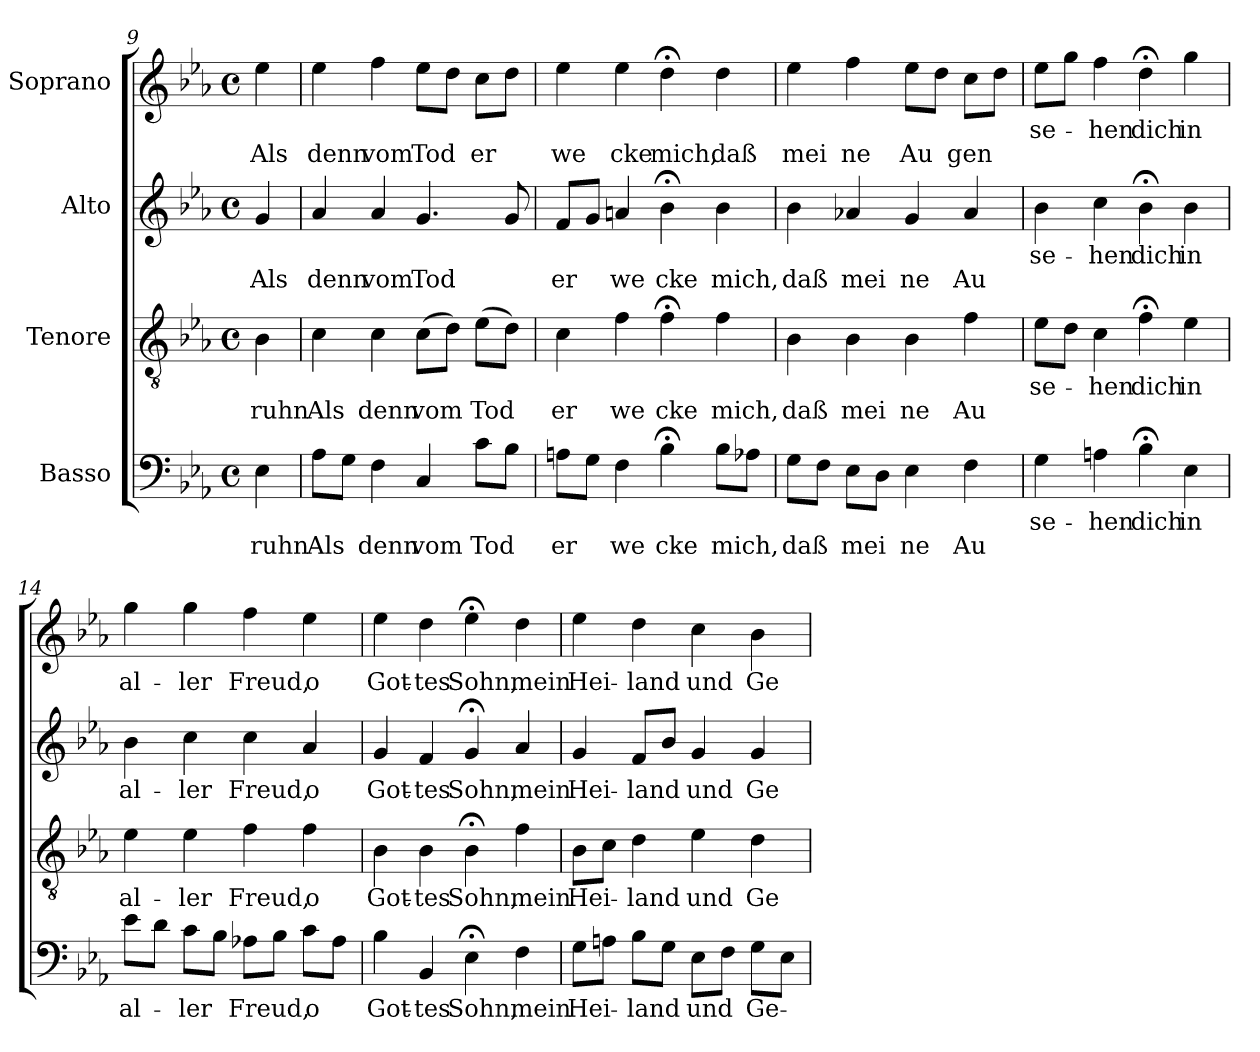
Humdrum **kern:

**kern	**text	**text	**kern	**text	**text	**kern	**text	**text	**kern	**text	**text
*part4	*part4	*part4	*part3	*part3	*part3	*part2	*part2	*part2	*part1	*part1	*part1
*staff4	*staff4	*staff4	*staff3	*staff3	*staff3	*staff2	*staff2	*staff2	*staff1	*staff1	*staff1
*I"Basso	*	*	*I"Tenore	*	*	*I"Alto	*	*	*I"Soprano	*	*
*clefF4	*	*	*clefGv2	*	*	*clefG2	*	*	*clefG2	*	*
*k[b-e-a-]	*	*	*k[b-e-a-]	*	*	*k[b-e-a-]	*	*	*k[b-e-a-]	*	*
*E-:	*	*	*E-:	*	*	*E-:	*	*	*E-:	*	*
*M4/4	*	*	*M4/4	*	*	*M4/4	*	*	*M4/4	*	*
*met(c)	*	*	*met(c)	*	*	*met(c)	*	*	*met(c)	*	*
=9	=9	=9	=9	=9	=9	=9	=9	=9	=9	=9	=9
!	!	!LO:LY:a	!	!	!LO:LY:b	!	!	!LO:LY:a	!	!	!LO:LY:b
4E-\	.	ruhn	4B-\	.	ruhn	4g/	.	Als	4ee-\	.	Als
=10!	=10!	=10!	=10!	=10!	=10!	=10!	=10!	=10!	=10!	=10!	=10!
!	!	!LO:LY:a	!	!	!LO:LY:b	!	!	!LO:LY:a	!	!	!LO:LY:b
8A-\L	.	Als	4c\	.	Als	4a-/	.	denn	4ee-\	.	denn
8G\J	.	.	.	.	.	.	.	.	.	.	.
!	!	!LO:LY:a	!	!	!LO:LY:b	!	!	!LO:LY:a	!	!	!LO:LY:b
4F\	.	denn	4c\	.	denn	4a-/	.	vom	4ff\	.	vom
!	!	!LO:LY:a	!	!	!LO:LY:b	!	!	!LO:LY:a	!	!	!LO:LY:b
4C/	.	vom	(>8c\L	.	vom	4.g/	.	Tod	8ee-\L	.	Tod
.	.	.	8d\J)	.	.	.	.	.	8dd\J	.	.
!	!	!LO:LY:a	!	!	!LO:LY:b	!	!	!	!	!	!LO:LY:b
8c\L	.	Tod	(>8e-\L	.	Tod	.	.	.	8cc\L	.	er
8B-\J	.	.	8d\J)	.	.	8g/	.	.	8dd\J	.	.
=11!	=11!	=11!	=11!	=11!	=11!	=11!	=11!	=11!	=11!	=11!	=11!
!	!	!LO:LY:a	!	!	!LO:LY:b	!	!	!LO:LY:a	!	!	!LO:LY:b
8An\L	.	er	4c\	.	er	8f/L	.	er	4ee-\	.	we
8G\J	.	.	.	.	.	8g/J	.	.	.	.	.
!	!	!LO:LY:a	!	!	!LO:LY:b	!	!	!LO:LY:a	!	!	!LO:LY:b
4F\	.	we	4f\	.	we	4an/	.	we	4ee-\	.	cke
!	!	!LO:LY:a	!	!	!LO:LY:b	!	!	!LO:LY:a	!	!	!LO:LY:b
4B-;<\	.	cke	4f;<\	.	cke	4b-;<\	.	cke	4dd;<\	.	mich,
!	!	!LO:LY:a	!	!	!LO:LY:b	!	!	!LO:LY:a	!	!	!LO:LY:b
8B-\L	.	mich,	4f\	.	mich,	4b-\	.	mich,	4dd\	.	daß
8A-X\J	.	.	.	.	.	.	.	.	.	.	.
=12!	=12!	=12!	=12!	=12!	=12!	=12!	=12!	=12!	=12!	=12!	=12!
!	!	!LO:LY:a	!	!	!LO:LY:b	!	!	!LO:LY:a	!	!	!LO:LY:b
8G\L	.	daß	4B-\	.	daß	4b-\	.	daß	4ee-\	.	mei
8F\J	.	.	.	.	.	.	.	.	.	.	.
!	!	!LO:LY:a	!	!	!LO:LY:b	!	!	!LO:LY:a	!	!	!LO:LY:b
8E-\L	.	mei	4B-\	.	mei	4a-X/	.	mei	4ff\	.	ne
8D\J	.	.	.	.	.	.	.	.	.	.	.
!	!	!LO:LY:a	!	!	!LO:LY:b	!	!	!LO:LY:a	!	!	!LO:LY:b
4E-\	.	ne	4B-\	.	ne	4g/	.	ne	8ee-\L	.	Au
.	.	.	.	.	.	.	.	.	8dd\J	.	.
!	!	!LO:LY:a	!	!	!LO:LY:b	!	!	!LO:LY:a	!	!	!LO:LY:b
4F\	.	Au	4f\	.	Au	4a-/	.	Au	8cc\L	.	gen
.	.	.	.	.	.	.	.	.	8dd\J	.	.
!!LO:LB:g=z
=13!	=13!	=13!	=13!	=13!	=13!	=13!	=13!	=13!	=13!	=13!	=13!
!	!LO:LY:a	!	!	!LO:LY:b	!	!	!LO:LY:a	!	!	!LO:LY:b	!
4G\	se-	.	8e-\L	se-	.	4b-\	se-	.	8ee-\L	se-	.
.	.	.	8d\J	.	.	.	.	.	8gg\J	.	.
!	!LO:LY:a	!	!	!LO:LY:b	!	!	!LO:LY:a	!	!	!LO:LY:b	!
4An\	-hen	.	4c\	-hen	.	4cc\	-hen	.	4ff\	-hen	.
!	!LO:LY:a	!	!	!LO:LY:b	!	!	!LO:LY:a	!	!	!LO:LY:b	!
4B-;<\	dich	.	4f;<\	dich	.	4b-;<\	dich	.	4dd;<\	dich	.
!	!LO:LY:a	!	!	!LO:LY:b	!	!	!LO:LY:a	!	!	!LO:LY:b	!
4E-\	in	.	4e-\	in	.	4b-\	in	.	4gg\	in	.
=14!	=14!	=14!	=14!	=14!	=14!	=14!	=14!	=14!	=14!	=14!	=14!
!	!LO:LY:a	!	!	!LO:LY:b	!	!	!LO:LY:a	!	!	!LO:LY:b	!
8e-\L	al-	.	4e-\	al-	.	4b-\	al-	.	4gg\	al-	.
8d\J	.	.	.	.	.	.	.	.	.	.	.
!	!LO:LY:a	!	!	!LO:LY:b	!	!	!LO:LY:a	!	!	!LO:LY:b	!
8c\L	-ler	.	4e-\	-ler	.	4cc\	-ler	.	4gg\	-ler	.
8B-\J	.	.	.	.	.	.	.	.	.	.	.
!	!LO:LY:a	!	!	!LO:LY:b	!	!	!LO:LY:a	!	!	!LO:LY:b	!
8A-X\L	Freud,	.	4f\	Freud,	.	4cc\	Freud,	.	4ff\	Freud,	.
8B-\J	.	.	.	.	.	.	.	.	.	.	.
!	!LO:LY:a	!	!	!LO:LY:b	!	!	!LO:LY:a	!	!	!LO:LY:b	!
8c\L	o	.	4f\	o	.	4a-/	o	.	4ee-\	o	.
8A-\J	.	.	.	.	.	.	.	.	.	.	.
=15!	=15!	=15!	=15!	=15!	=15!	=15!	=15!	=15!	=15!	=15!	=15!
!	!LO:LY:a	!	!	!LO:LY:b	!	!	!LO:LY:a	!	!	!LO:LY:b	!
4B-\	Got-	.	4B-\	Got-	.	4g/	Got-	.	4ee-\	Got-	.
!	!LO:LY:a	!	!	!LO:LY:b	!	!	!LO:LY:a	!	!	!LO:LY:b	!
4BB-/	-tes	.	4B-\	-tes	.	4f/	-tes	.	4dd\	-tes	.
!	!LO:LY:a	!	!	!LO:LY:b	!	!	!LO:LY:a	!	!	!LO:LY:b	!
4E-;<\	Sohn,	.	4B-;<\	Sohn,	.	4g;</	Sohn,	.	4ee-;<\	Sohn,	.
!	!LO:LY:a	!	!	!LO:LY:b	!	!	!LO:LY:a	!	!	!LO:LY:b	!
4F\	mein	.	4f\	mein	.	4a-/	mein	.	4dd\	mein	.
=16!	=16!	=16!	=16!	=16!	=16!	=16!	=16!	=16!	=16!	=16!	=16!
!	!LO:LY:a	!	!	!LO:LY:b	!	!	!LO:LY:a	!	!	!LO:LY:b	!
8G\L	Hei-	.	8B-\L	Hei-	.	4g/	Hei-	.	4ee-\	Hei-	.
8An\J	.	.	8c\J	.	.	.	.	.	.	.	.
!	!LO:LY:a	!	!	!LO:LY:b	!	!	!LO:LY:a	!	!	!LO:LY:b	!
8B-\L	-land	.	4d\	-land	.	8f/L	-land	.	4dd\	-land	.
8G\J	.	.	.	.	.	8b-/J	.	.	.	.	.
!	!LO:LY:a	!	!	!LO:LY:b	!	!	!LO:LY:a	!	!	!LO:LY:b	!
8E-\L	und	.	4e-\	und	.	4g/	und	.	4cc\	und	.
8F\J	.	.	.	.	.	.	.	.	.	.	.
!	!LO:LY:a	!	!	!LO:LY:b	!	!	!LO:LY:a	!	!	!LO:LY:b	!
8G\L	Ge-	.	4d\	Ge-	.	4g/	Ge-	.	4b-\	Ge-	.
8E-\J	.	.	.	.	.	.	.	.	.	.	.
=!	=!	=!	=!	=!	=!	=!	=!	=!	=!	=!	=!
*-	*-	*-	*-	*-	*-	*-	*-	*-	*-	*-	*-
